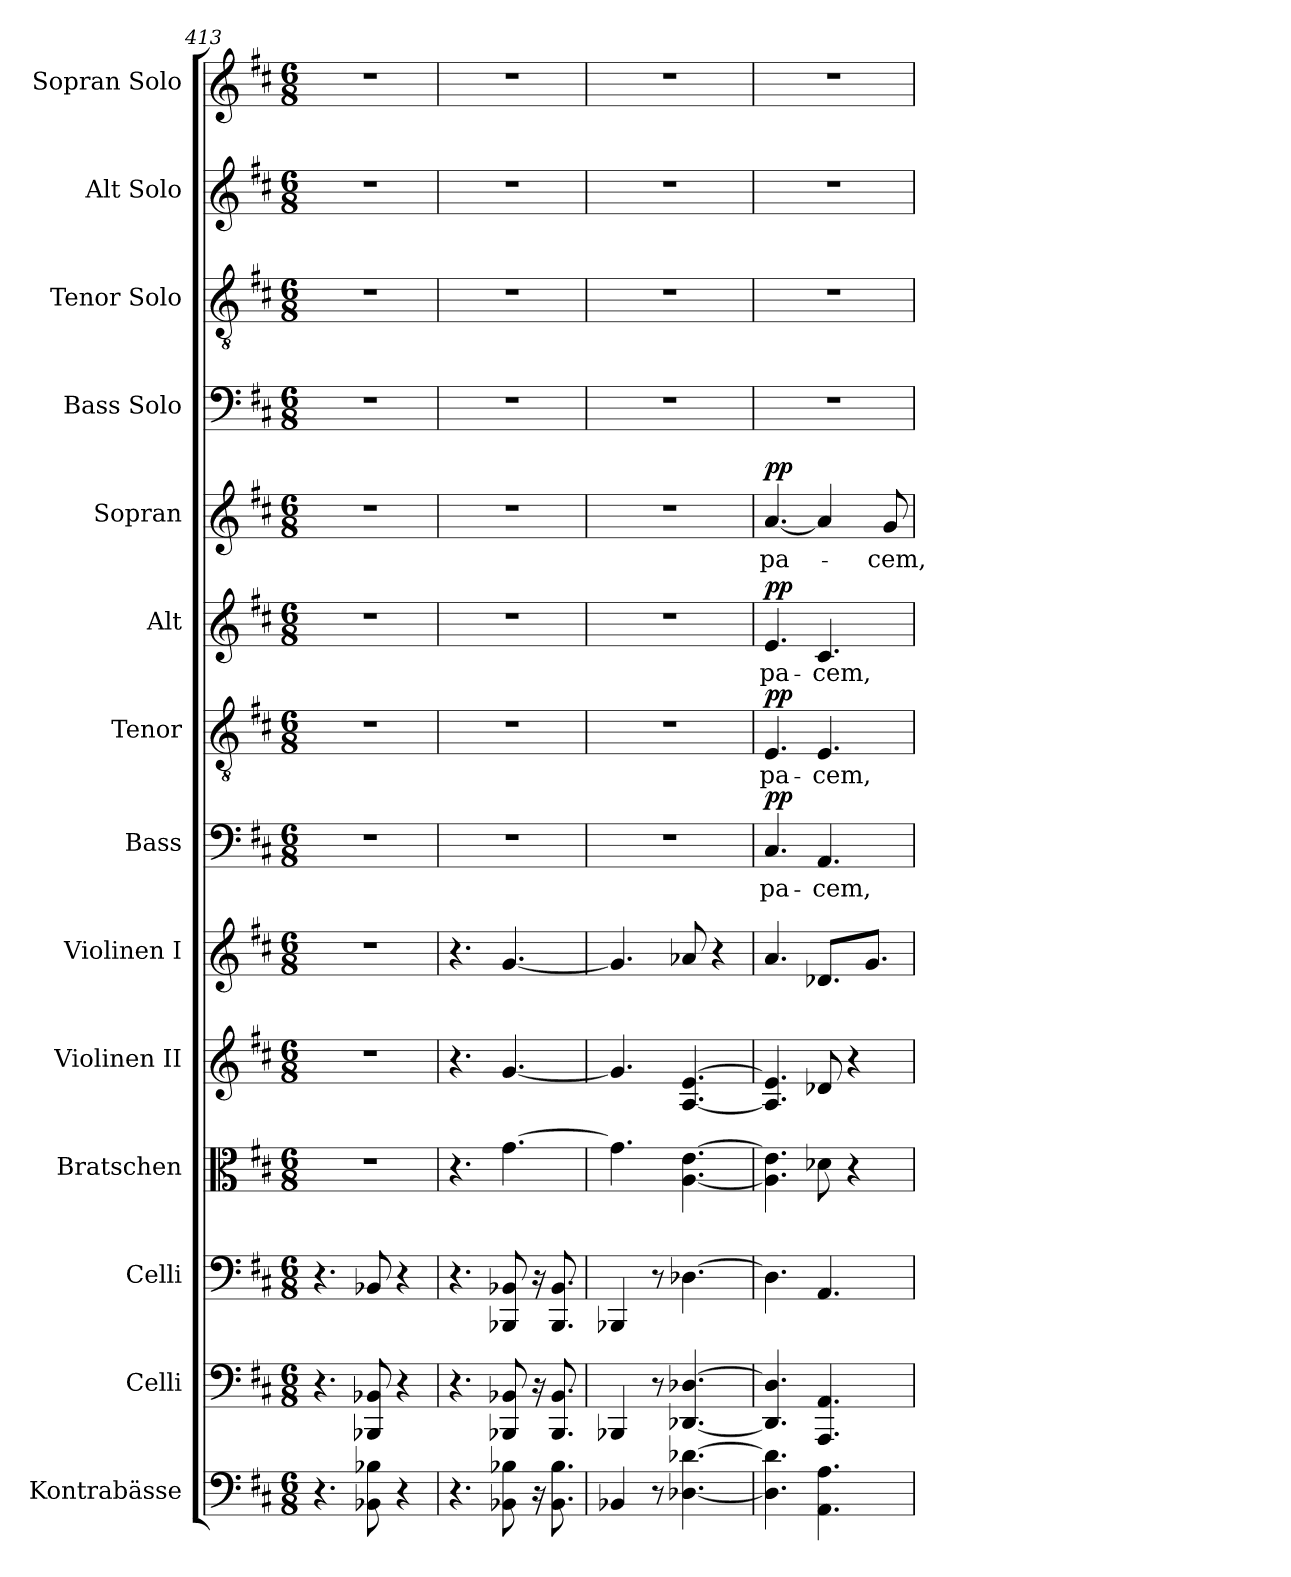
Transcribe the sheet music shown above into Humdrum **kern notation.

**kern	**kern	**kern	**kern	**kern	**kern	**kern	**text	**dynam	**kern	**text	**dynam	**kern	**text	**dynam	**kern	**text	**dynam	**kern	**kern	**kern	**kern
*part14	*part13	*part12	*part11	*part10	*part9	*part8	*part8	*part8	*part7	*part7	*part7	*part6	*part6	*part6	*part5	*part5	*part5	*part4	*part3	*part2	*part1
*staff14	*staff13	*staff12	*staff11	*staff10	*staff9	*staff8	*staff8	*staff8	*staff7	*staff7	*staff7	*staff6	*staff6	*staff6	*staff5	*staff5	*staff5	*staff4	*staff3	*staff2	*staff1
*I"Kontrabässe	*I"Celli	*I"Celli	*I"Bratschen	*I"Violinen II	*I"Violinen I	*I"Bass	*	*	*I"Tenor	*	*	*I"Alt	*	*	*I"Sopran	*	*	*I"Bass Solo	*I"Tenor Solo	*I"Alt Solo	*I"Sopran Solo
*	*I'Cl.	*	*	*	*I'Vl.	*I'B.	*	*	*I'T.	*	*	*I'A.	*	*	*I'S.	*	*	*I'B.S.	*I'T.S.	*I'A.S.	*I'S.S.
*clefF4	*clefF4	*clefF4	*clefC3	*clefG2	*clefG2	*clefF4	*	*	*clefGv2	*	*	*clefG2	*	*	*clefG2	*	*	*clefF4	*clefGv2	*clefG2	*clefG2
*ITrd7c12	*	*	*	*	*	*	*	*	*	*	*	*	*	*	*	*	*	*	*	*	*
*k[f#c#]	*k[f#c#]	*k[f#c#]	*k[f#c#]	*k[f#c#]	*k[f#c#]	*k[f#c#]	*	*	*k[f#c#]	*	*	*k[f#c#]	*	*	*k[f#c#]	*	*	*k[f#c#]	*k[f#c#]	*k[f#c#]	*k[f#c#]
*	*D:	*D:	*D:	*D:	*D:	*D:	*	*	*D:	*	*	*D:	*	*	*D:	*	*	*D:	*D:	*D:	*D:
*M6/8	*M6/8	*M6/8	*M6/8	*M6/8	*M6/8	*M6/8	*	*	*M6/8	*	*	*M6/8	*	*	*M6/8	*	*	*M6/8	*M6/8	*M6/8	*M6/8
=413	=413	=413	=413	=413	=413	=413	=413	=413	=413	=413	=413	=413	=413	=413	=413	=413	=413	=413	=413	=413	=413
4.r	4.r	4.r	2.r	2.r	2.r	2.r	.	.	2.r	.	.	2.r	.	.	2.r	.	.	2.r	2.r	2.r	2.r
8BBB-X\ 8BB-X\	8BBB-X/ 8BB-X/	8BB-X/	.	.	.	.	.	.	.	.	.	.	.	.	.	.	.	.	.	.	.
4r	4r	4r	.	.	.	.	.	.	.	.	.	.	.	.	.	.	.	.	.	.	.
=414	=414	=414	=414	=414	=414	=414	=414	=414	=414	=414	=414	=414	=414	=414	=414	=414	=414	=414	=414	=414	=414
4.r	4.r	4.r	4.r	4.r	4.r	2.r	.	.	2.r	.	.	2.r	.	.	2.r	.	.	2.r	2.r	2.r	2.r
8BBB-X\ 8BB-X\	8BBB-X/ 8BB-X/	8BBB-X/ 8BB-X/	[4.g\	[4.g/	[4.g/	.	.	.	.	.	.	.	.	.	.	.	.	.	.	.	.
16r	16r	16r	.	.	.	.	.	.	.	.	.	.	.	.	.	.	.	.	.	.	.
8.BBB-\ 8.BB-\	8.BBB-/ 8.BB-/	8.BBB-/ 8.BB-/	.	.	.	.	.	.	.	.	.	.	.	.	.	.	.	.	.	.	.
=415	=415	=415	=415	=415	=415	=415	=415	=415	=415	=415	=415	=415	=415	=415	=415	=415	=415	=415	=415	=415	=415
4BBB-X/	4BBB-X/	4BBB-X/	4.g\]	4.g/]	4.g/]	2.r	.	.	2.r	.	.	2.r	.	.	2.r	.	.	2.r	2.r	2.r	2.r
8r	8r	8r	.	.	.	.	.	.	.	.	.	.	.	.	.	.	.	.	.	.	.
[4.DD-X\ [4.D-X\	[4.DD-X/ [4.D-X/	[4.D-X\	[4.A\ [4.e\	[4.A/ [4.e/	8a-X/	.	.	.	.	.	.	.	.	.	.	.	.	.	.	.	.
.	.	.	.	.	4r	.	.	.	.	.	.	.	.	.	.	.	.	.	.	.	.
!!LO:LB:g=z
=416	=416	=416	=416	=416	=416	=416	=416	=416	=416	=416	=416	=416	=416	=416	=416	=416	=416	=416	=416	=416	=416
!	!	!	!	!	!	!	!LO:LY:b	!LO:DY:a	!	!LO:LY:b	!LO:DY:a	!	!LO:LY:b	!LO:DY:a	!	!LO:LY:b	!LO:DY:a	!	!	!	!
4.DD-\] 4.D-\]	4.DD-/] 4.D-/]	4.D-\]	4.A\] 4.e\]	4.A/] 4.e/]	4.a/	4.C#/	pa-	pp	4.E/	-pa-	pp	4.e/	-pa-	pp	[4.a/	pa-	pp	2.r	2.r	2.r	2.r
!	!	!	!	!	!	!	!LO:LY:b	!	!	!LO:LY:b	!	!	!LO:LY:b	!	!	!	!	!	!	!	!
4.AAA\ 4.AA\	4.AAA/ 4.AA/	4.AA/	8d-X\	8d-X/	8.d-X/L	4.AA/	cem,	.	4.E/	cem,	.	4.c#/	cem,	.	4a/]	.	.	.	.	.	.
.	.	.	4r	4r	.	.	.	.	.	.	.	.	.	.	.	.	.	.	.	.	.
.	.	.	.	.	8.g/J	.	.	.	.	.	.	.	.	.	.	.	.	.	.	.	.
!	!	!	!	!	!	!	!	!	!	!	!	!	!	!	!	!LO:LY:b	!	!	!	!	!
.	.	.	.	.	.	.	.	.	.	.	.	.	.	.	8g/	-cem,	.	.	.	.	.
=	=	=	=	=	=	=	=	=	=	=	=	=	=	=	=	=	=	=	=	=	=
*-	*-	*-	*-	*-	*-	*-	*-	*-	*-	*-	*-	*-	*-	*-	*-	*-	*-	*-	*-	*-	*-
